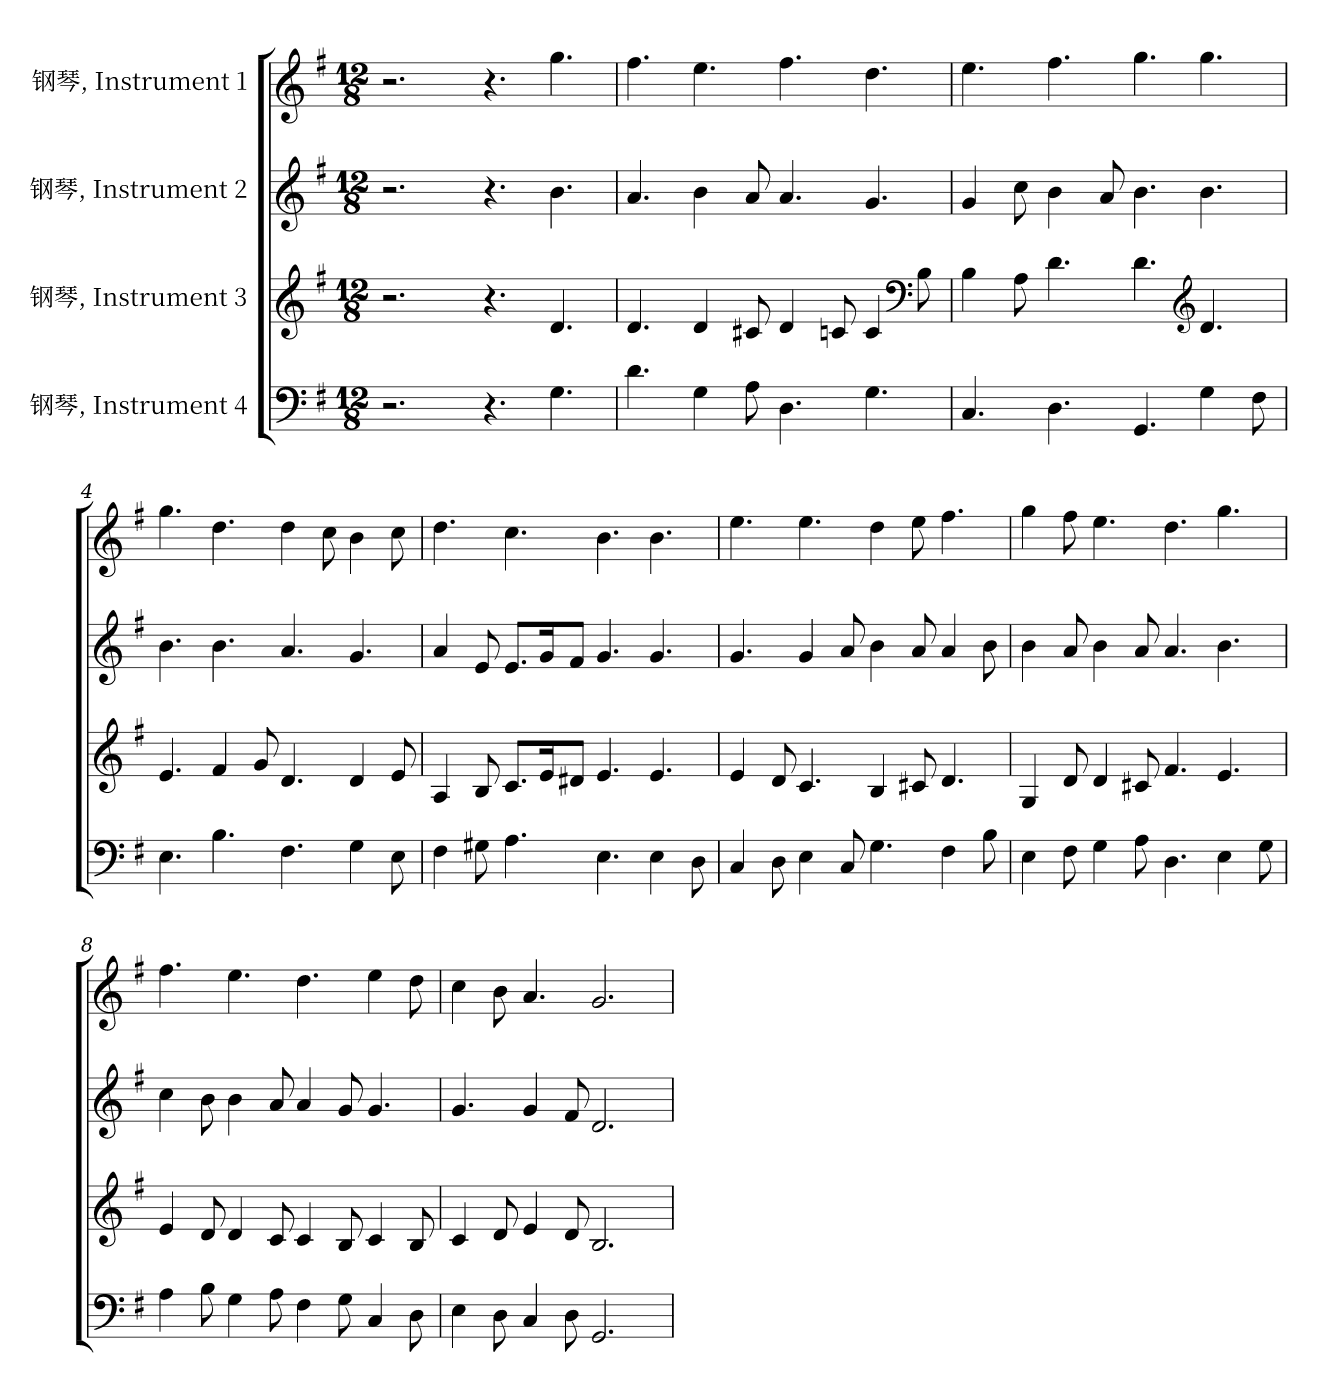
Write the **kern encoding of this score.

**kern	**kern	**kern	**kern
*part4	*part3	*part2	*part1
*staff4	*staff3	*staff2	*staff1
*I"钢琴, Instrument 4	*I"钢琴, Instrument 3	*I"钢琴, Instrument 2	*I"钢琴, Instrument 1
*clefF4	*clefG2	*clefG2	*clefG2
*k[f#]	*k[f#]	*k[f#]	*k[f#]
*M12/8	*M12/8	*M12/8	*M12/8
*MM120	*MM120	*MM120	*MM120
=1	=1	=1	=1
2.r	2.r	2.r	2.r
4.r	4.r	4.r	4.r
4.G\	4.d/	4.b\	4.gg\
=2	=2	=2	=2
4.d\	4.d/	4.a/	4.ff#\
4G\	4d/	4b\	4.ee\
8A\	8c#X/	8a/	.
4.D\	4d/	4.a/	4.ff#\
.	8cn/	.	.
4.G\	4c/	4.g/	4.dd\
*	*clefF4	*	*
.	8B\	.	.
=3	=3	=3	=3
4.C/	4B\	4g/	4.ee\
.	8A\	8cc\	.
4.D\	4.d\	4b\	4.ff#\
.	.	8a/	.
4.GG/	4.d\	4.b\	4.gg\
*	*clefG2	*	*
4G\	4.d/	4.b\	4.gg\
8F#\	.	.	.
!!LO:LB:g=z
=4	=4	=4	=4
4.E\	4.e/	4.b\	4.gg\
4.B\	4f#/	4.b\	4.dd\
.	8g/	.	.
4.F#\	4.d/	4.a/	4dd\
.	.	.	8cc\
4G\	4d/	4.g/	4b\
8E\	8e/	.	8cc\
=5	=5	=5	=5
4F#\	4A/	4a/	4.dd\
8G#X\	8B/	8e/	.
4.A\	8.c/L	8.e/L	4.cc\
.	16e/K	16g/K	.
.	8d#X/J	8f#/J	.
4.E\	4.e/	4.g/	4.b\
4E\	4.e/	4.g/	4.b\
8D\	.	.	.
=6	=6	=6	=6
4C/	4e/	4.g/	4.ee\
8D\	8d/	.	.
4E\	4.c/	4g/	4.ee\
8C/	.	8a/	.
4.G\	4B/	4b\	4dd\
.	8c#X/	8a/	8ee\
4F#\	4.d/	4a/	4.ff#\
8B\	.	8b\	.
=7	=7	=7	=7
4E\	4G/	4b\	4gg\
8F#\	8d/	8a/	8ff#\
4G\	4d/	4b\	4.ee\
8A\	8c#X/	8a/	.
4.D\	4.f#/	4.a/	4.dd\
4E\	4.e/	4.b\	4.gg\
8G\	.	.	.
!!LO:LB:g=z
=8	=8	=8	=8
4A\	4e/	4cc\	4.ff#\
8B\	8d/	8b\	.
4G\	4d/	4b\	4.ee\
8A\	8c/	8a/	.
4F#\	4c/	4a/	4.dd\
8G\	8B/	8g/	.
4C/	4c/	4.g/	4ee\
8D\	8B/	.	8dd\
=9	=9	=9	=9
4E\	4c/	4.g/	4cc\
8D\	8d/	.	8b\
4C/	4e/	4g/	4.a/
8D\	8d/	8f#/	.
2.GG/	2.B/	2.d/	2.g/
=	=	=	=
*-	*-	*-	*-
